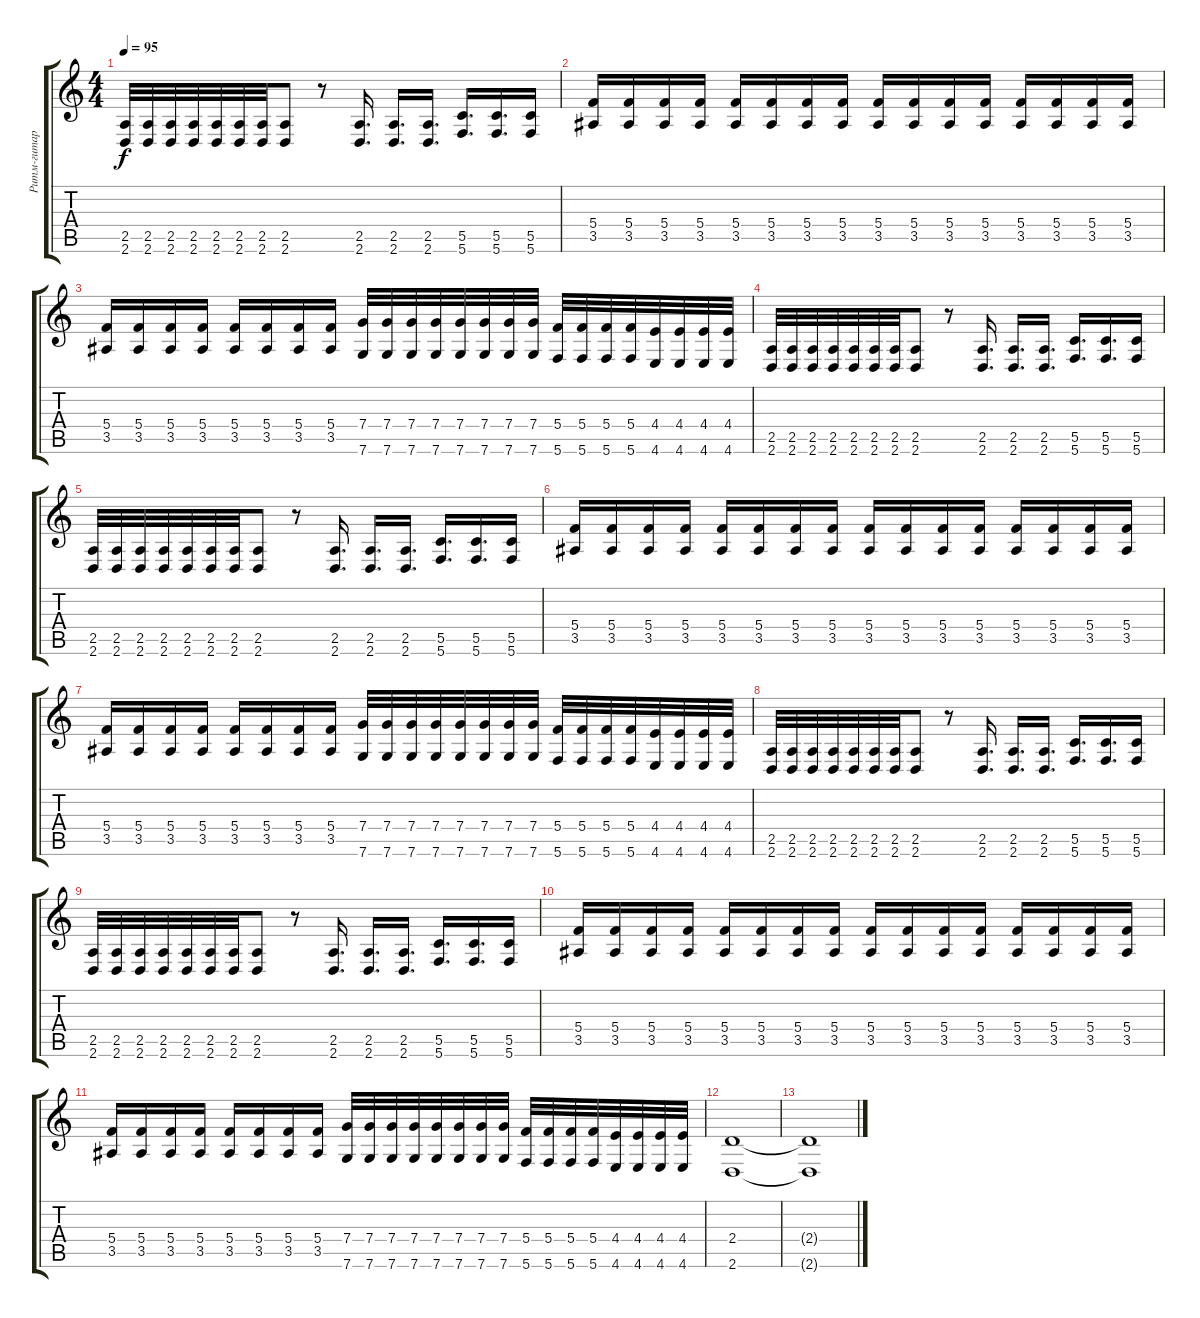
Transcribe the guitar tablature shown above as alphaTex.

\track ("Ритм-гитара" "Ритм-гитар") {instrument distortionguitar}
\staff {score tabs}
\tuning (D4 A3 F3 C3 G2 C2) {hide}
\ts (4 4)
\tempo 95
\clef g2
\ks c
(2.5 2.6).32{dy f} (2.5 2.6).32 (2.5 2.6).32 (2.5 2.6).32 (2.5 2.6).32 (2.5 2.6).32 (2.5 2.6).32 (2.5 2.6).8 r.8 (2.5 2.6).16{d} (2.5 2.6).16{d} (2.5 2.6).16{d} (5.5 5.6).16{d} (5.5 5.6).16{d} (5.5 5.6).16 |
(5.4 3.5).16 (5.4 3.5).16 (5.4 3.5).16 (5.4 3.5).16 (5.4 3.5).16 (5.4 3.5).16 (5.4 3.5).16 (5.4 3.5).16 (5.4 3.5).16 (5.4 3.5).16 (5.4 3.5).16 (5.4 3.5).16 (5.4 3.5).16 (5.4 3.5).16 (5.4 3.5).16 (5.4 3.5).16 |
(5.4 3.5).16 (5.4 3.5).16 (5.4 3.5).16 (5.4 3.5).16 (5.4 3.5).16 (5.4 3.5).16 (5.4 3.5).16 (5.4 3.5).16 (7.4 7.6).32 (7.4 7.6).32 (7.4 7.6).32 (7.4 7.6).32 (7.4 7.6).32 (7.4 7.6).32 (7.4 7.6).32 (7.4 7.6).32 (5.4 5.6).32 (5.4 5.6).32 (5.4 5.6).32 (5.4 5.6).32 (4.4 4.6).32 (4.4 4.6).32 (4.4 4.6).32 (4.4 4.6).32 |
(2.5 2.6).32 (2.5 2.6).32 (2.5 2.6).32 (2.5 2.6).32 (2.5 2.6).32 (2.5 2.6).32 (2.5 2.6).32 (2.5 2.6).8 r.8 (2.5 2.6).16{d} (2.5 2.6).16{d} (2.5 2.6).16{d} (5.5 5.6).16{d} (5.5 5.6).16{d} (5.5 5.6).16 |
(2.5 2.6).32 (2.5 2.6).32 (2.5 2.6).32 (2.5 2.6).32 (2.5 2.6).32 (2.5 2.6).32 (2.5 2.6).32 (2.5 2.6).8 r.8 (2.5 2.6).16{d} (2.5 2.6).16{d} (2.5 2.6).16{d} (5.5 5.6).16{d} (5.5 5.6).16{d} (5.5 5.6).16 |
(5.4 3.5).16 (5.4 3.5).16 (5.4 3.5).16 (5.4 3.5).16 (5.4 3.5).16 (5.4 3.5).16 (5.4 3.5).16 (5.4 3.5).16 (5.4 3.5).16 (5.4 3.5).16 (5.4 3.5).16 (5.4 3.5).16 (5.4 3.5).16 (5.4 3.5).16 (5.4 3.5).16 (5.4 3.5).16 |
(5.4 3.5).16 (5.4 3.5).16 (5.4 3.5).16 (5.4 3.5).16 (5.4 3.5).16 (5.4 3.5).16 (5.4 3.5).16 (5.4 3.5).16 (7.4 7.6).32 (7.4 7.6).32 (7.4 7.6).32 (7.4 7.6).32 (7.4 7.6).32 (7.4 7.6).32 (7.4 7.6).32 (7.4 7.6).32 (5.4 5.6).32 (5.4 5.6).32 (5.4 5.6).32 (5.4 5.6).32 (4.4 4.6).32 (4.4 4.6).32 (4.4 4.6).32 (4.4 4.6).32 |
(2.5 2.6).32 (2.5 2.6).32 (2.5 2.6).32 (2.5 2.6).32 (2.5 2.6).32 (2.5 2.6).32 (2.5 2.6).32 (2.5 2.6).8 r.8 (2.5 2.6).16{d} (2.5 2.6).16{d} (2.5 2.6).16{d} (5.5 5.6).16{d} (5.5 5.6).16{d} (5.5 5.6).16 |
(2.5 2.6).32 (2.5 2.6).32 (2.5 2.6).32 (2.5 2.6).32 (2.5 2.6).32 (2.5 2.6).32 (2.5 2.6).32 (2.5 2.6).8 r.8 (2.5 2.6).16{d} (2.5 2.6).16{d} (2.5 2.6).16{d} (5.5 5.6).16{d} (5.5 5.6).16{d} (5.5 5.6).16 |
(5.4 3.5).16 (5.4 3.5).16 (5.4 3.5).16 (5.4 3.5).16 (5.4 3.5).16 (5.4 3.5).16 (5.4 3.5).16 (5.4 3.5).16 (5.4 3.5).16 (5.4 3.5).16 (5.4 3.5).16 (5.4 3.5).16 (5.4 3.5).16 (5.4 3.5).16 (5.4 3.5).16 (5.4 3.5).16 |
(5.4 3.5).16 (5.4 3.5).16 (5.4 3.5).16 (5.4 3.5).16 (5.4 3.5).16 (5.4 3.5).16 (5.4 3.5).16 (5.4 3.5).16 (7.4 7.6).32 (7.4 7.6).32 (7.4 7.6).32 (7.4 7.6).32 (7.4 7.6).32 (7.4 7.6).32 (7.4 7.6).32 (7.4 7.6).32 (5.4 5.6).32 (5.4 5.6).32 (5.4 5.6).32 (5.4 5.6).32 (4.4 4.6).32 (4.4 4.6).32 (4.4 4.6).32 (4.4 4.6).32 |
(2.4 2.6).1{volume 0} |
(2.4{t} 2.6{t}).1
